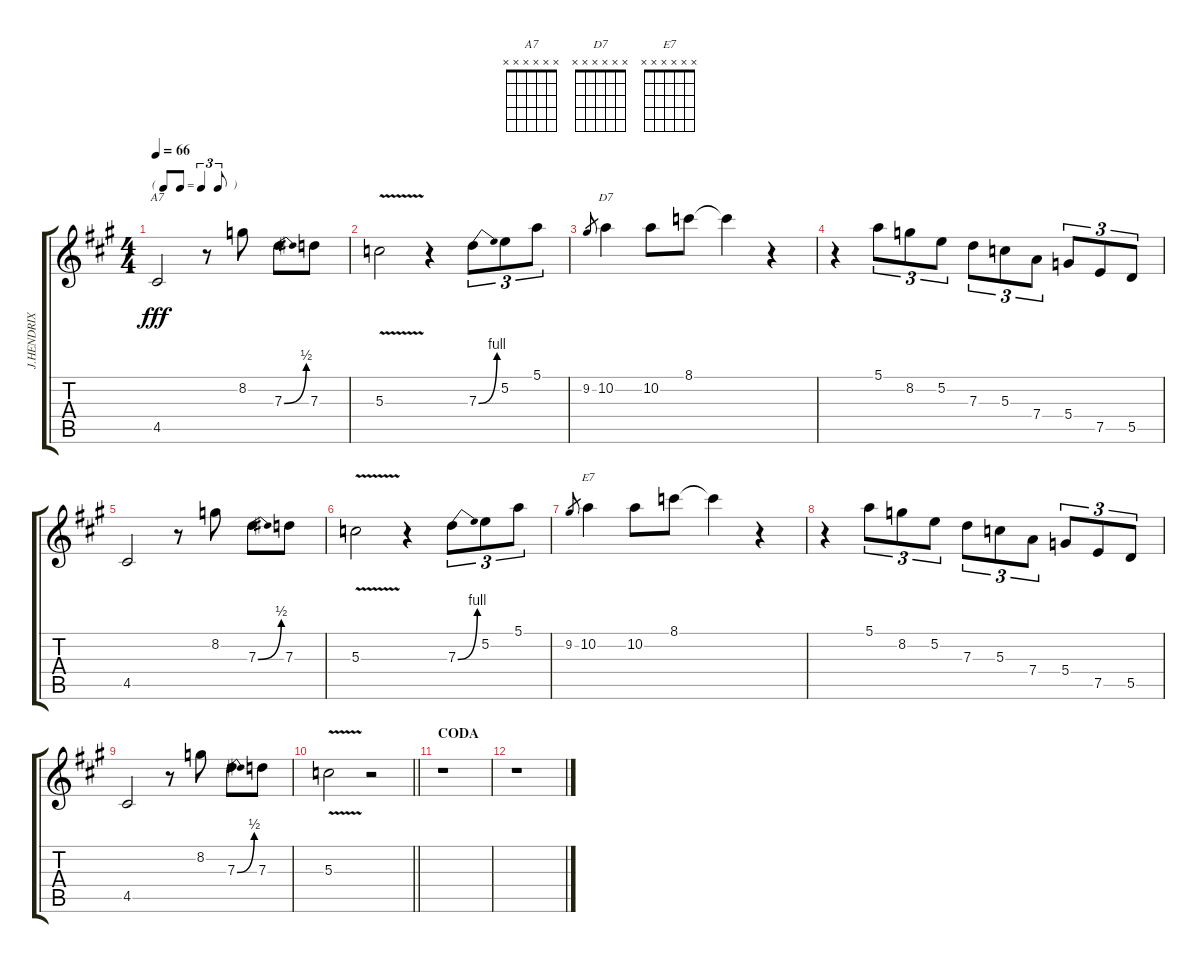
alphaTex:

\track ("J.HENDRIX" "J.HENDRIX") {instrument overdrivenguitar}
\staff {score tabs}
\tuning (E4 B3 G3 D3 A2 E2) {hide}
\chord ("A7" x x x x x x)
\chord ("D7" x x x x x x)
\chord ("E7" x x x x x x)
\ts (4 4)
\tf triplet8th
\tempo 66
\clef g2
\ks a
4.5.2{ch "A7" dy fff} r.8 8.2.8 7.3{be (bend 0 0 60 2)}.8 7.3.8 |
5.3{v}.2 r.4 7.3{be (bend 0 0 60 4)}.8{tu (3 2)} 5.2.8{tu (3 2)} 5.1.8{tu (3 2)} |
9.2.8{gr} 10.2.4{ch "D7"} 10.2.8 8.1.8 8.1{t}.4 r.4 |
r.4 5.1.8{tu (3 2)} 8.2.8{tu (3 2)} 5.2.8{tu (3 2)} 7.3.8{tu (3 2)} 5.3.8{tu (3 2)} 7.4.8{tu (3 2)} 5.4.8{tu (3 2)} 7.5.8{tu (3 2)} 5.5.8{tu (3 2)} |
4.5.2 r.8 8.2.8 7.3{be (bend 0 0 60 2)}.8 7.3.8 |
5.3{v}.2 r.4 7.3{be (bend 0 0 60 4)}.8{tu (3 2)} 5.2.8{tu (3 2)} 5.1.8{tu (3 2)} |
9.2.8{gr} 10.2.4{ch "E7"} 10.2.8 8.1.8 8.1{t}.4 r.4 |
r.4 5.1.8{tu (3 2)} 8.2.8{tu (3 2)} 5.2.8{tu (3 2)} 7.3.8{tu (3 2)} 5.3.8{tu (3 2)} 7.4.8{tu (3 2)} 5.4.8{tu (3 2)} 7.5.8{tu (3 2)} 5.5.8{tu (3 2)} |
4.5.2 r.8 8.2.8 7.3{be (bend 0 0 60 2)}.8 7.3.8 |
\barLineRight lightlight
5.3{v}.2 r.2 |
\section ("" "CODA")
r.1 |
r.1
